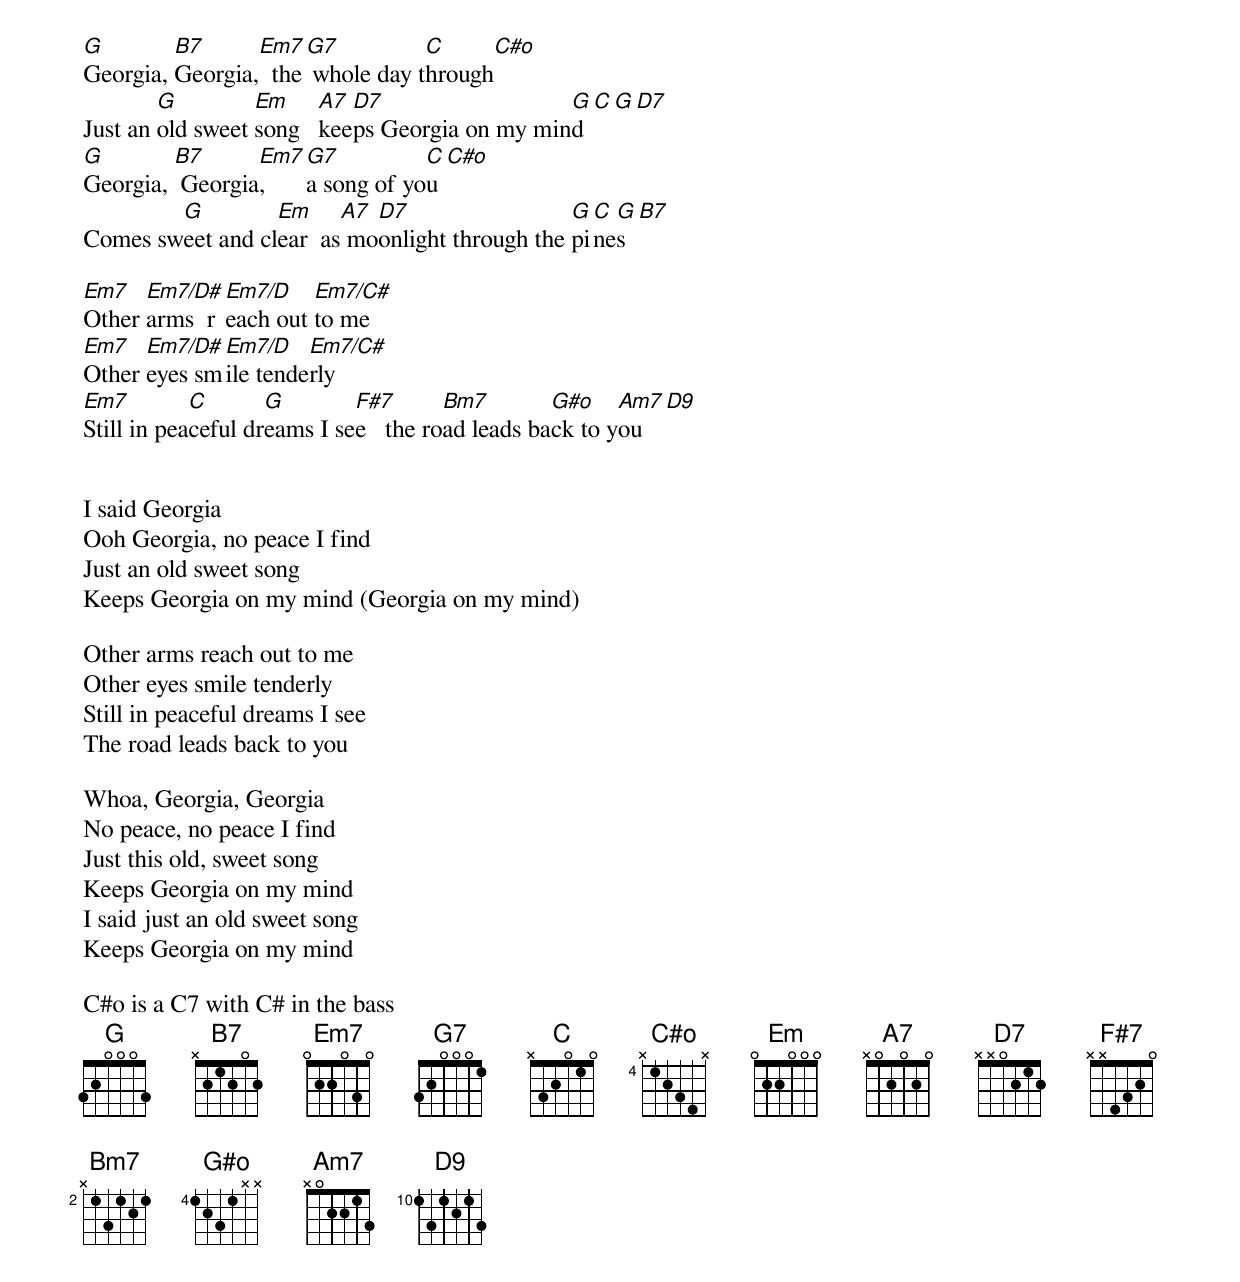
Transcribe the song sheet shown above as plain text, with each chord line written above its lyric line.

{{< youtube fRgWBN8yt_E>}}
G        B7      Em7  G7          C       C#o
Georgia, Georgia,  the whole day through
        G         Em     A7 D7                  G C G D7
Just an old sweet song   keeps Georgia on my mind
G        B7      Em7  G7          C       C#o
Georgia,  Georgia,    a song of you
        G         Em     A7 D7                  G C G B7
Comes sweet and clear  as moonlight through the pines

Em7   Em7/D# Em7/D    Em7/C#
Other arms  reach out to me
Em7   Em7/D# Em7/D    Em7/C#
Other eyes smile tenderly
Em7         C       G        F#7       Bm7        G#o    Am7  D9
Still in peaceful dreams I see   the road leads back to you


I said Georgia
Ooh Georgia, no peace I find
Just an old sweet song
Keeps Georgia on my mind (Georgia on my mind)

Other arms reach out to me
Other eyes smile tenderly
Still in peaceful dreams I see
The road leads back to you

Whoa, Georgia, Georgia
No peace, no peace I find
Just this old, sweet song
Keeps Georgia on my mind
I said just an old sweet song
Keeps Georgia on my mind

C#o is a C7 with C# in the bass
